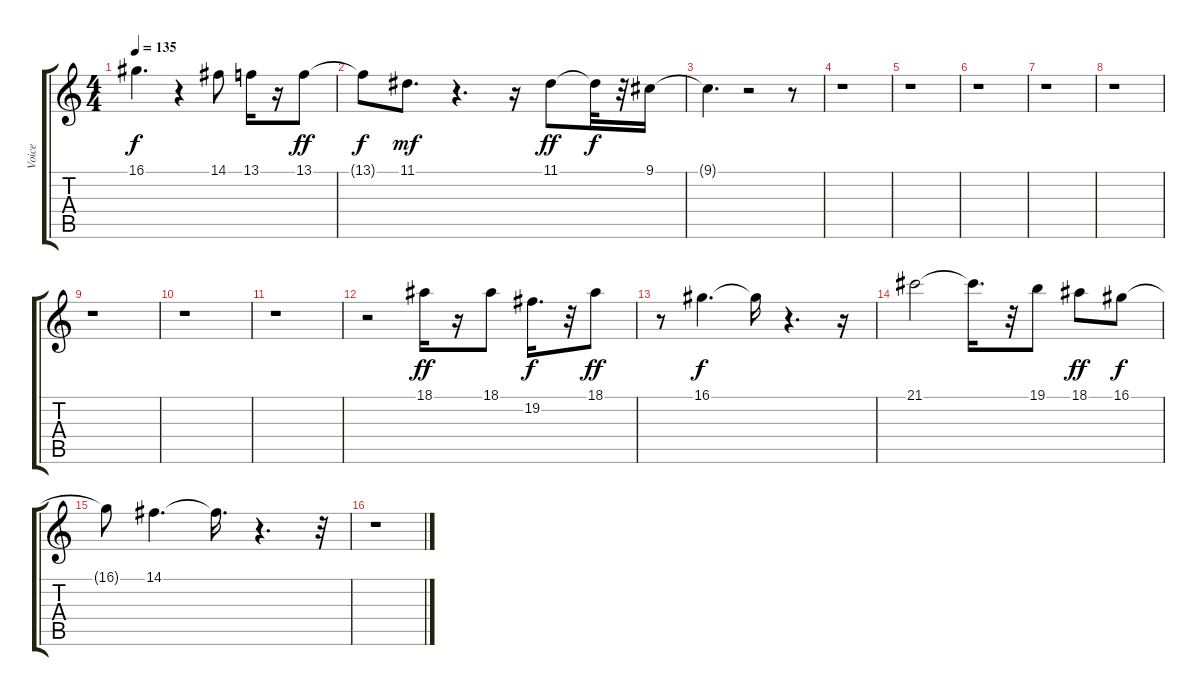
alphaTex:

\track ("Voice" "Voice") {instrument lead3calliope}
\staff {score tabs}
\tuning (E4 B3 G3 D3 A2 E2) {hide}
\ts (4 4)
\tempo 135
\clef g2
\ks c
16.1{t}.4{d dy f} r.4 14.1.8 13.1.16 r.16 13.1.8{dy ff} |
13.1{t}.8{dy f} 11.1.8{d dy mf} r.4{d} r.16 11.1.8{dy ff} 11.1{t}.32{dy f} r.32 9.1.16 |
9.1{t}.4{d} r.2 r.8 |
r.1 |
r.1 |
r.1 |
r.1 |
r.1 |
r.1 |
r.1 |
r.1 |
r.2 18.1.16{dy ff} r.16 18.1.8 19.2.16{d dy f} r.32 18.1.8{dy ff} |
r.8 16.1.4{d dy f} 16.1{t}.16 r.4{d} r.16 |
21.1.2 21.1{t}.16{d} r.32 19.1.8 18.1.8{dy ff} 16.1.8{dy f} |
16.1{t}.8 14.1.4{d} 14.1{t}.16{d} r.4{d} r.32 |
r.1
